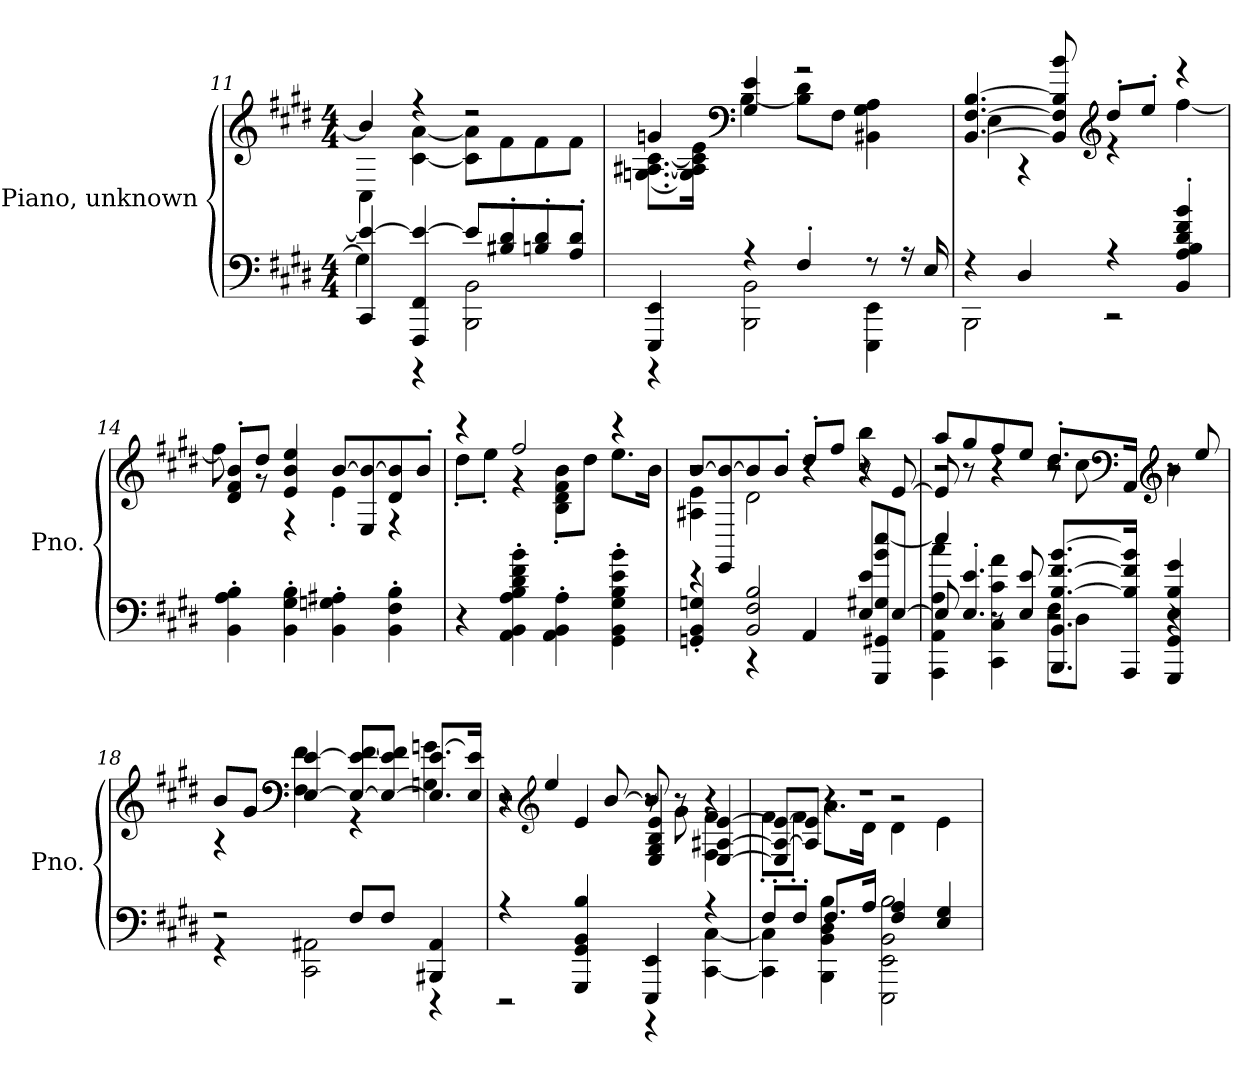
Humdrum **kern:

**kern	**kern
*part1	*part1
*staff2	*staff1
*I"Piano, unknown	*
*I'Pno.	*
*clefF4	*clefG2
*k[f#c#g#d#]	*k[f#c#g#d#]
*M4/4	*M4/4
=11	=11
*^	*^
4CC#/ 4e/_	4G#\]	4b/]	4C#\
4FFF#/ 4FF#/ 4e/_	4r	4r	[4c#\ [4a\
8e/L]	2BBB\ 2BB\	2r	8c#\] 8a\]L
8B#X/' 8d#/'	.	.	8f#\
8Bn/' 8d#/'	.	.	8f#\
8A/' 8d#/'J	.	.	8f#\J
!!LO:LB:g=z	!!
=12	=12	=12	=12
4EEE/ 4EE/	4r	4gn/	[8.Gn\ [8.A#X\ [8.c#\L
.	.	.	16G\] 16A#\] 16c#\] 16e\Jk
*	*	*clefF4	*
4r	2BBB\ 2BB\	4G/ 4e/	[4B\
4F#'/	.	2r	8B\] 8d#\L
.	.	.	8F#\J
8r	4EEE\ 4EE\	.	4BB#X\ 4G\ 4A#\
16r	.	.	.
16E/	.	.	.
=13	=13	=13	=13
4r	2BBB\	[4.BB/ [4.F#/ [4.B/	4E\
4D#/	.	.	4r
.	.	8BB/] 8F#/] 8B/] 8b/	.
*	*	*clefG2	*
4r	2r	8dd#'/L	4r
.	.	8ee'/J	.
4BB/' 4A/' 4B/' 4d#/' 4f#/' 4b/'	.	4r	[4ff#\
*v	*v	*	*
=14	=14	=14
4BB\' 4A\' 4B\'	8d#/' 8f#/' 8b/'L	8ff#\]
.	8dd#/J	8r
4BB\' 4G#\' 4B\'	4e/ 4b/ 4ee/	4r
4BB\' 4Gn\' 4A#X\'	[8b/L	4e'\
.	8E/ 8b/_	.
4BB\' 4F#\' 4B\'	8d#/ 8b/]	4r
.	8b'/J	.
!!LO:PB:g=z	!!
=15	=15	=15
4r	4r	8dd#'\L
.	.	8ee'\J
4AA\' 4BB\' 4A\' 4B\' 4d#\' 4f#\' 4b\'	2ff#/	4r
4AA\' 4BB\' 4A\'	.	8B\' 8d#\' 8f#\' 8b\'L
.	.	8dd#\J
4GG#\' 4BB\' 4G#\' 4B\' 4e\' 4b\'	4r	8.ee\L
.	.	16b\Jk
=16	=16	=16
*^	*	*^
4r	4GGn/' 4BB/' 4Gn/'	[8b/L	4A#X\ 4e\	2r
.	.	8EE/ 8b/_	.	.
2BB/ 2F#/ 2B/	4r	8b/]	2d#\	.
.	.	8b'/J	.	.
.	4AA/	8dd#'/L	.	4r
.	.	8ff#/J	.	.
8E/ 8e/L	4GGG#/ 4GG#X/ 4G#X/ 4b/ [4ee/	4r	4bb\	8r
[8E/J	.	.	.	[8e/
=17	=17	=17	=17	=17
*	*^	*	*	*
8E/]	4AAA\ 4AA\ 4A\ 4cc#\	4ee/]	8aa/L	2r	8e/]
4.E/' 4.e/'	.	.	8gg#/	.	8r
.	4CC#\ 4C#\ 4c#\ 4a\	8r	8ff#/	.	4r
.	.	8E/ 8e/	8ee/J	.	.
2r	8F#\L	8.BBB/ 8.BB/ [8.B/ [8.f#/ [8.b/L	8.dd#'/L	8r	2r
.	8D#\J	.	.	8cc#\	.
*	*	*	*clefF4	*	*
.	.	16AAA/ 16B/] 16f#/] 16b/]Jk	16AA/Jk	.	.
*	*	*	*clefG2	*	*
.	4r	4GGG#/ 4GG#/ 4E/ 4B/ 4g#/	8r	4b\	.
.	.	.	8ee/	.	.
*	*v	*v	*	*	*
*	*	*	*v	*v
!!LO:LB:g=z
=18	=18	=18	=18
2r	4r	8b/L	4r
.	.	8g#/J	.
*	*	*clefF4	*
.	2CC#\ 2AA#X\	[4E/ [4e/	4F#\ 4f#\
8F#/L	.	8E/_ 8e/_ 8f#/L	4r
8F#/J	.	8E/_ 8e/] 8f#/J	.
4BBB#X/ 4AA#/	4r	8.E/] [8.e/L	4Gn\ 4gn\
.	.	16E/ 16e/]Jk	.
=19	=19	=19	=19
*	*	*	*^
4r	2r	8r	2r	4r
*	*	*clefG2	*	*
.	.	4ee/	.	.
4GGG#/ 4GG#/ 4BB/ 4B/	.	.	.	4e/
.	.	[8b/	.	.
4EEE/ 4EE/	4r	8b/]	8r	4E/ 4G#/ 4B/ 4e/
.	.	8r	8g#\	.
4r	[4CC#\ [4C#\	4r	4F#\ 4f#\	[4E/ [4A#X/ [4e/
=20	=20	=20	=20	=20
8F#'/L	4CC#\] 4C#\]	1r	8f#'\L	8E/] 8A#/_ 8e/_L
8F#'/J	.	.	8f#'\J	8A#/] 8e/]J
8.F#/L	4BBB\ 4BB\ 4D#\ 4B\	.	8.a\L	4r
16A/Jk	.	.	16d#\Jk	.
4F#/ 4A/	2EEE\ 2EE\ 2BB\ 2B\	.	4d#\	2r
4E/ 4G#/	.	.	4e\	.
*v	*v	*	*	*
*	*v	*v	*v
=	=
*-	*-
